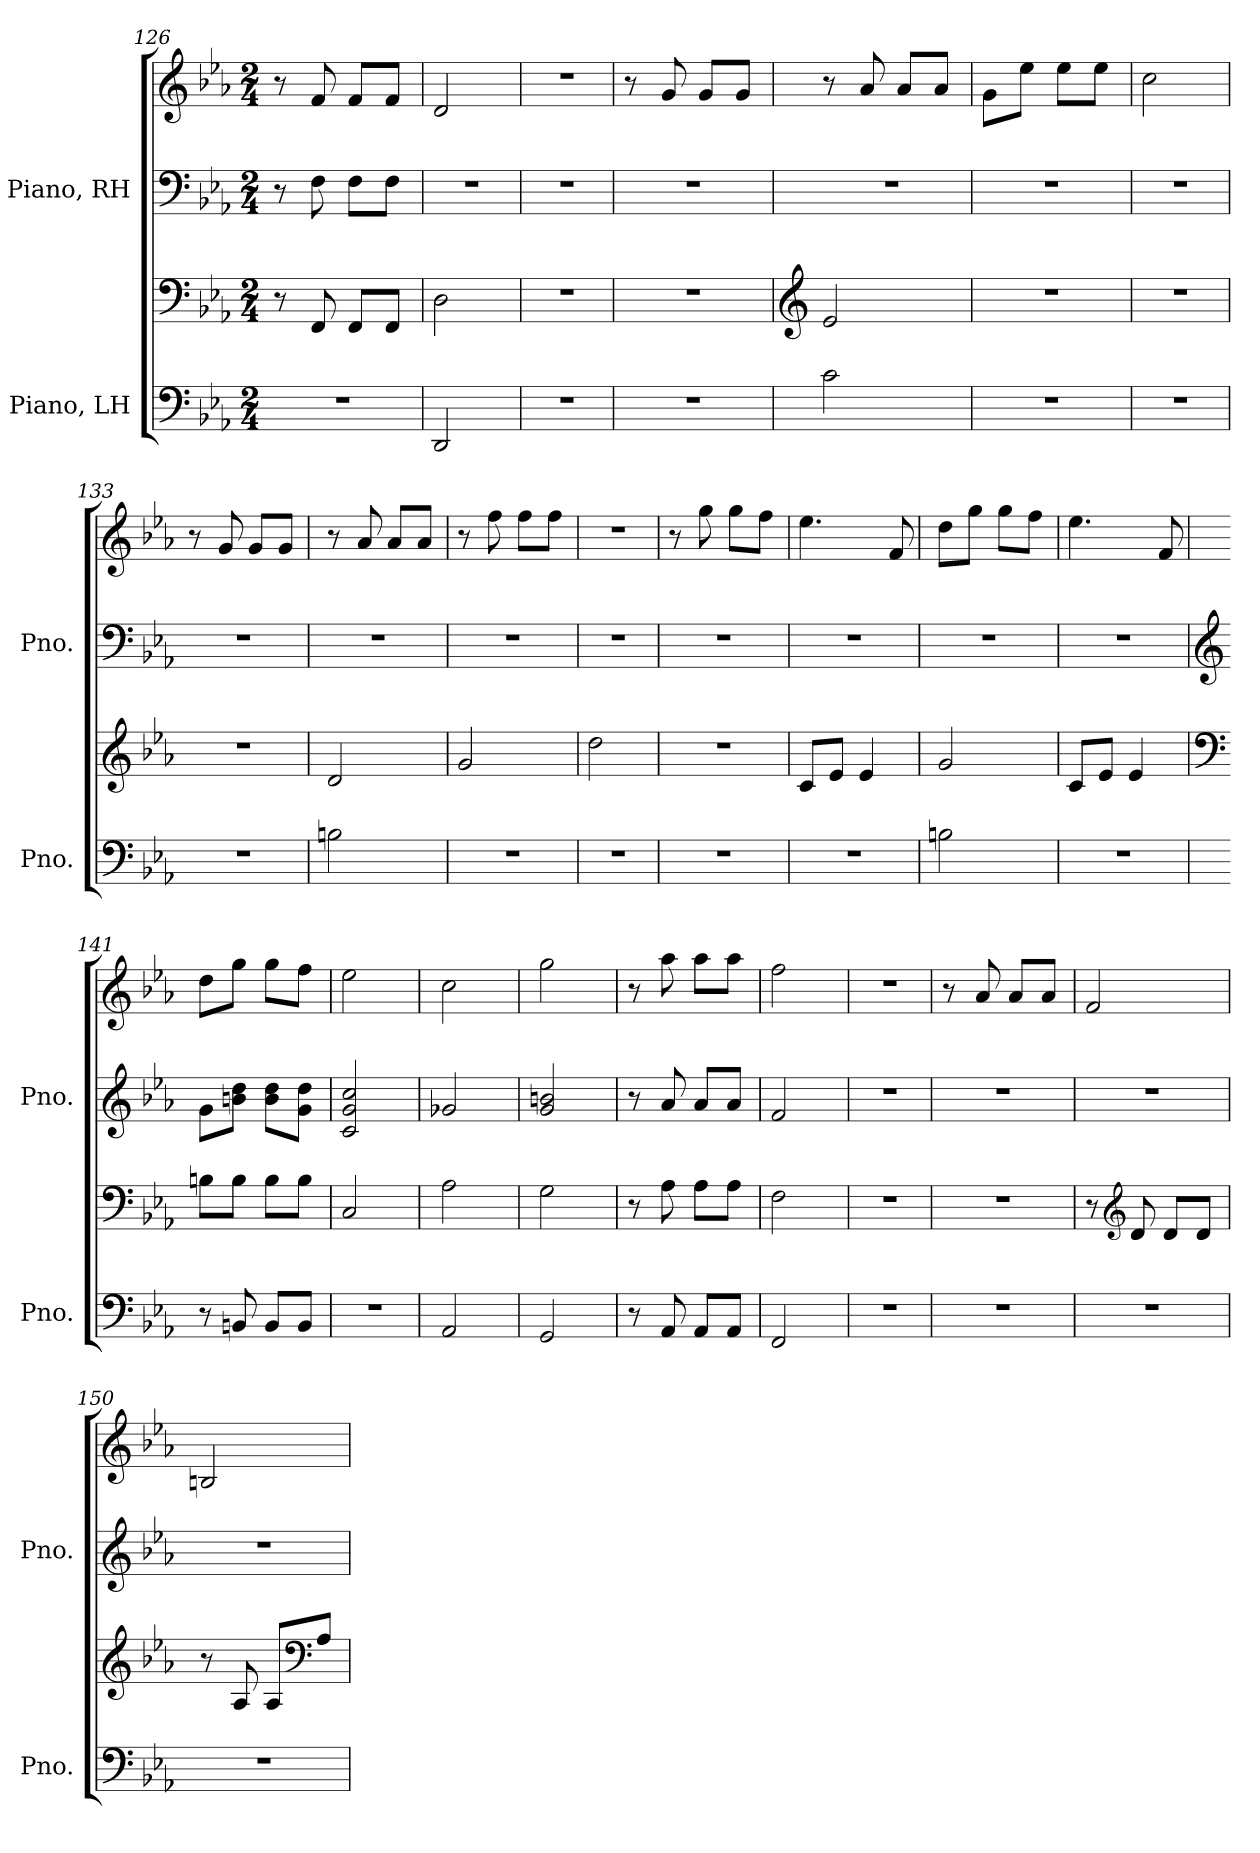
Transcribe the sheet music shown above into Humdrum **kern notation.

**kern	**kern	**kern	**kern
*part2	*part2	*part1	*part1
*staff4	*staff3	*staff2	*staff1
*I"Piano, LH	*	*I"Piano, RH	*
*I'Pno.	*	*I'Pno.	*
!!LO:LB:g=z
*clefF4	*clefF4	*clefF4	*clefG2
*k[b-e-a-]	*k[b-e-a-]	*k[b-e-a-]	*k[b-e-a-]
*M2/4	*M2/4	*M2/4	*M2/4
=126	=126	=126	=126
2r	8r	8r	8r
.	8FF/	8F\	8f/
.	8FF/L	8F\L	8f/L
.	8FF/J	8F\J	8f/J
=127	=127	=127	=127
2DD/	2D\	2r	2d/
=128	=128	=128	=128
2r	2r	2r	2r
=129	=129	=129	=129
2r	2r	2r	8r
.	.	.	8g/
.	.	.	8g/L
.	.	.	8g/J
=130	=130	=130	=130
*	*clefG2	*	*
2c\	2e-/	2r	8r
.	.	.	8a-/
.	.	.	8a-/L
.	.	.	8a-/J
=131	=131	=131	=131
2r	2r	2r	8g\L
.	.	.	8ee-\J
.	.	.	8ee-\L
.	.	.	8ee-\J
=132	=132	=132	=132
2r	2r	2r	2cc\
=133	=133	=133	=133
2r	2r	2r	8r
.	.	.	8g/
.	.	.	8g/L
.	.	.	8g/J
=134	=134	=134	=134
2Bn\	2d/	2r	8r
.	.	.	8a-/
.	.	.	8a-/L
.	.	.	8a-/J
!!LO:LB:g=z
=135	=135	=135	=135
2r	2g/	2r	8r
.	.	.	8ff\
.	.	.	8ff\L
.	.	.	8ff\J
=136	=136	=136	=136
2r	2dd\	2r	2r
=137	=137	=137	=137
2r	2r	2r	8r
.	.	.	8gg\
.	.	.	8gg\L
.	.	.	8ff\J
=138	=138	=138	=138
2r	8c/L	2r	4.ee-\
.	8e-/J	.	.
.	4e-/	.	.
.	.	.	8f/
=139	=139	=139	=139
2Bn\	2g/	2r	8dd\L
.	.	.	8gg\J
.	.	.	8gg\L
.	.	.	8ff\J
=140	=140	=140	=140
2r	8c/L	2r	4.ee-\
.	8e-/J	.	.
.	4e-/	.	.
.	.	.	8f/
=141	=141	=141	=141
*	*clefF4	*clefG2	*
8r	8Bn\L	8g\L	8dd\L
8BBn/	8B\J	8bn\ 8dd\J	8gg\J
8BB/L	8B\L	8b\ 8dd\L	8gg\L
8BB/J	8B\J	8g\ 8dd\J	8ff\J
=142	=142	=142	=142
2r	2C/	2c/ 2g/ 2cc/	2ee-\
=143	=143	=143	=143
2AA-/	2A-\	2g-X/	2cc\
!!LO:PB:g=z
=144	=144	=144	=144
2GG/	2G\	2g/ 2bn/	2gg\
=145	=145	=145	=145
8r	8r	8r	8r
8AA-/	8A-\	8a-/	8aa-\
8AA-/L	8A-\L	8a-/L	8aa-\L
8AA-/J	8A-\J	8a-/J	8aa-\J
=146	=146	=146	=146
2FF/	2F\	2f/	2ff\
=147	=147	=147	=147
2r	2r	2r	2r
=148	=148	=148	=148
2r	2r	2r	8r
.	.	.	8a-/
.	.	.	8a-/L
.	.	.	8a-/J
=149	=149	=149	=149
2r	8r	2r	2f/
*	*clefG2	*	*
.	8d/	.	.
.	8d/L	.	.
.	8d/J	.	.
=150	=150	=150	=150
2r	8r	2r	2Bn/
.	8A-/	.	.
.	8A-/L	.	.
*	*clefF4	*	*
.	8A-/J	.	.
=	=	=	=
*-	*-	*-	*-
